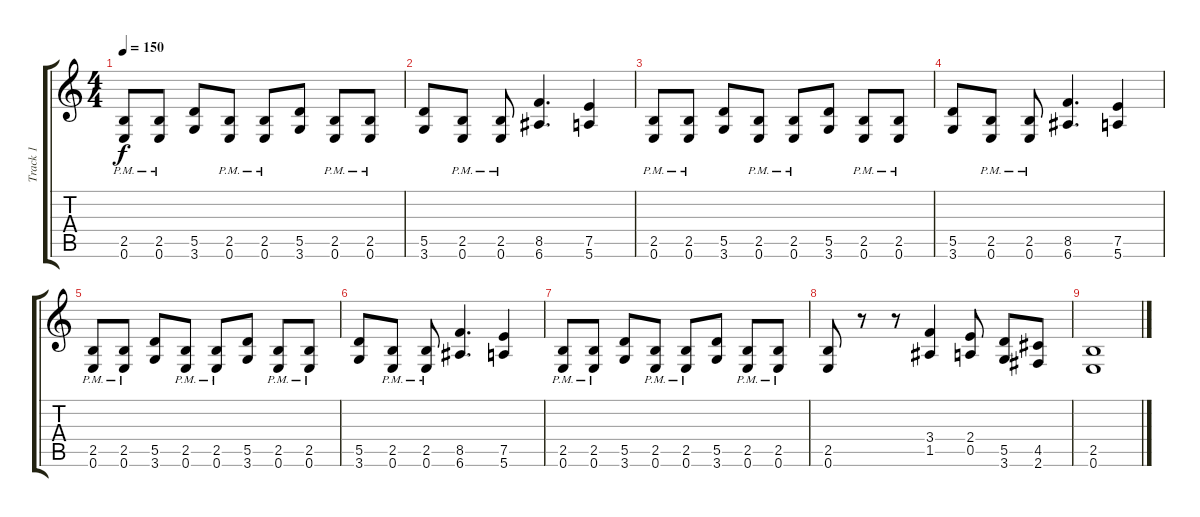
\track ("Track 1" "Track 1") {instrument distortionguitar}
\staff {score tabs}
\tuning (E4 B3 G3 D3 A2 E2) {hide}
\ts (4 4)
\tempo 150
\clef g2
\ks c
(2.5{pm} 0.6{pm}).8{dy f} (2.5{pm} 0.6{pm}).8 (5.5 3.6).8 (2.5{pm} 0.6{pm}).8 (2.5{pm} 0.6{pm}).8 (5.5 3.6).8 (2.5{pm} 0.6{pm}).8 (2.5{pm} 0.6{pm}).8 |
(5.5 3.6).8 (2.5{pm} 0.6{pm}).8 (2.5{pm} 0.6{pm}).8 (8.5 6.6).4{d} (7.5 5.6).4 |
(2.5{pm} 0.6{pm}).8 (2.5{pm} 0.6{pm}).8 (5.5 3.6).8 (2.5{pm} 0.6{pm}).8 (2.5{pm} 0.6{pm}).8 (5.5 3.6).8 (2.5{pm} 0.6{pm}).8 (2.5{pm} 0.6{pm}).8 |
(5.5 3.6).8 (2.5{pm} 0.6{pm}).8 (2.5{pm} 0.6{pm}).8 (8.5 6.6).4{d} (7.5 5.6).4 |
(2.5{pm} 0.6{pm}).8 (2.5{pm} 0.6{pm}).8 (5.5 3.6).8 (2.5{pm} 0.6{pm}).8 (2.5{pm} 0.6{pm}).8 (5.5 3.6).8 (2.5{pm} 0.6{pm}).8 (2.5{pm} 0.6{pm}).8 |
(5.5 3.6).8 (2.5{pm} 0.6{pm}).8 (2.5{pm} 0.6{pm}).8 (8.5 6.6).4{d} (7.5 5.6).4 |
(2.5{pm} 0.6{pm}).8 (2.5{pm} 0.6{pm}).8 (5.5 3.6).8 (2.5{pm} 0.6{pm}).8 (2.5{pm} 0.6{pm}).8 (5.5 3.6).8 (2.5{pm} 0.6{pm}).8 (2.5{pm} 0.6{pm}).8 |
(2.5 0.6).8 r.8 r.8 (3.4 1.5).4 (2.4 0.5).8 (5.5 3.6).8 (4.5 2.6).8 |
(2.5 0.6).1
